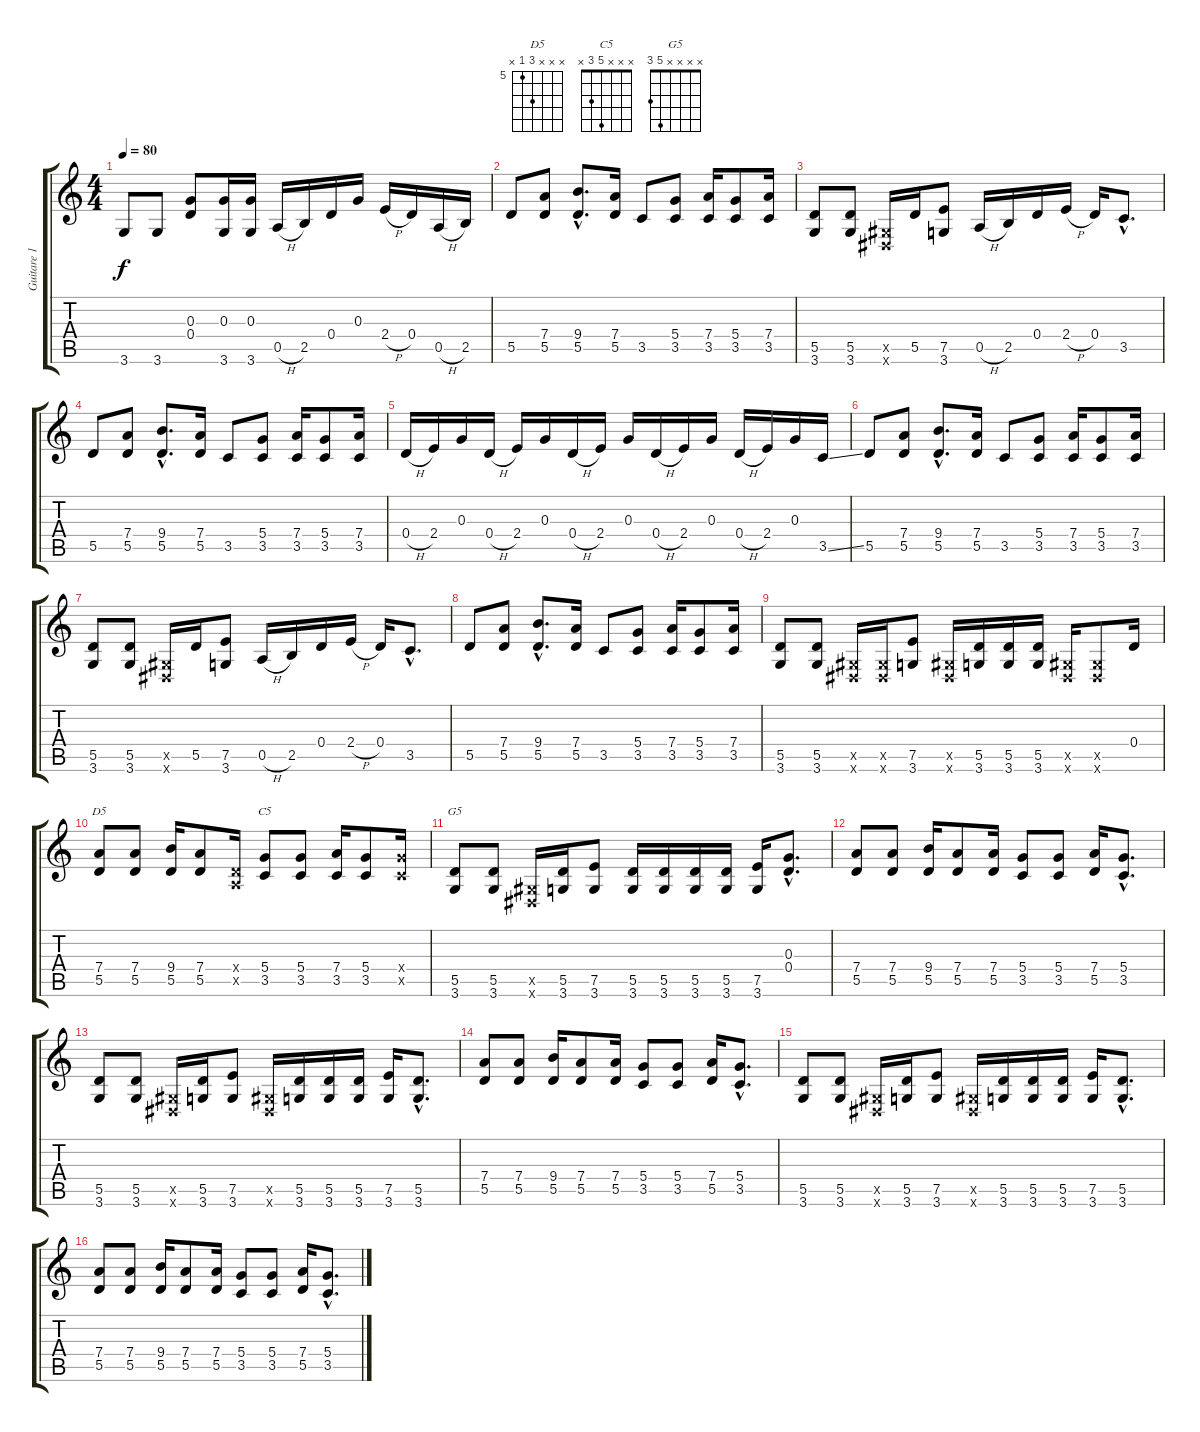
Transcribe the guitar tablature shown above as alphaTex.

\track ("Guitare 1" "Guitare 1") {instrument electricguitarclean}
\staff {score tabs}
\tuning (E4 B3 G3 D3 A2 E2) {hide}
\chord ("D5" x x x 7 5 x) {firstfret 5}
\chord ("C5" x x x 5 3 x)
\chord ("G5" x x x x 5 3)
\ts (4 4)
\tempo 80
\clef g2
\ks c
3.6.8{dy f} 3.6.8 (0.3 0.4).8 (0.3 3.6).16 (0.3 3.6).16 0.5{h}.16 2.5.16 0.4.16 0.3.16 2.4{h}.16 0.4.16 0.5{h}.16 2.5.16 |
5.5.8 (7.4 5.5).8 (9.4{hac} 5.5{hac}).8{d} (7.4 5.5).16 3.5.8 (5.4 3.5).8 (7.4 3.5).16 (5.4 3.5).8 (7.4 3.5).16 |
(5.5 3.6).8 (5.5 3.6).8 (-1.5{x} -1.6{x}).16 5.5.16 (7.5 3.6).8 0.5{h}.16 2.5.16 0.4.16 2.4{h}.16 0.4.16 3.5{hac}.8{d} |
5.5.8 (7.4 5.5).8 (9.4{hac} 5.5{hac}).8{d} (7.4 5.5).16 3.5.8 (5.4 3.5).8 (7.4 3.5).16 (5.4 3.5).8 (7.4 3.5).16 |
0.4{h}.16 2.4.16 0.3.16 0.4{h}.16 2.4.16 0.3.16 0.4{h}.16 2.4.16 0.3.16 0.4{h}.16 2.4.16 0.3.16 0.4{h}.16 2.4.16 0.3.16 3.5{ss}.16 |
5.5.8 (7.4 5.5).8 (9.4{hac} 5.5{hac}).8{d} (7.4 5.5).16 3.5.8 (5.4 3.5).8 (7.4 3.5).16 (5.4 3.5).8 (7.4 3.5).16 |
(5.5 3.6).8 (5.5 3.6).8 (-1.5{x} -1.6{x}).16 5.5.16 (7.5 3.6).8 0.5{h}.16 2.5.16 0.4.16 2.4{h}.16 0.4.16 3.5{hac}.8{d} |
5.5.8 (7.4 5.5).8 (9.4{hac} 5.5{hac}).8{d} (7.4 5.5).16 3.5.8 (5.4 3.5).8 (7.4 3.5).16 (5.4 3.5).8 (7.4 3.5).16 |
(5.5 3.6).8 (5.5 3.6).8 (-1.5{x} -1.6{x}).16 (-1.5{x} -1.6{x}).16 (7.5 3.6).8 (-1.5{x} -1.6{x}).16 (5.5 3.6).16 (5.5 3.6).16 (5.5 3.6).16 (-1.5{x} -1.6{x}).16 (-1.5{x} -1.6{x}).8 0.4.16 |
(7.4 5.5).8{ch "D5"} (7.4 5.5).8 (9.4 5.5).16 (7.4 5.5).8 (0.4{x} 0.5{x}).16 (5.4 3.5).8{ch "C5"} (5.4 3.5).8 (7.4 3.5).16 (5.4 3.5).8 (5.4{x} 3.5{x}).16 |
(5.5 3.6).8{ch "G5"} (5.5 3.6).8 (-1.5{x} -1.6{x}).16 (5.5 3.6).16 (7.5 3.6).8 (5.5 3.6).16 (5.5 3.6).16 (5.5 3.6).16 (5.5 3.6).16 (7.5 3.6).16 (0.3{hac} 0.4{hac}).8{d} |
(7.4 5.5).8 (7.4 5.5).8 (9.4 5.5).16 (7.4 5.5).8 (7.4 5.5).16 (5.4 3.5).8 (5.4 3.5).8 (7.4 5.5).16 (5.4{hac} 3.5{hac}).8{d} |
(5.5 3.6).8 (5.5 3.6).8 (-1.5{x} -1.6{x}).16 (5.5 3.6).16 (7.5 3.6).8 (-1.5{x} -1.6{x}).16 (5.5 3.6).16 (5.5 3.6).16 (5.5 3.6).16 (7.5 3.6).16 (5.5{hac} 3.6{hac}).8{d} |
(7.4 5.5).8 (7.4 5.5).8 (9.4 5.5).16 (7.4 5.5).8 (7.4 5.5).16 (5.4 3.5).8 (5.4 3.5).8 (7.4 5.5).16 (5.4{hac} 3.5{hac}).8{d} |
(5.5 3.6).8 (5.5 3.6).8 (-1.5{x} -1.6{x}).16 (5.5 3.6).16 (7.5 3.6).8 (-1.5{x} -1.6{x}).16 (5.5 3.6).16 (5.5 3.6).16 (5.5 3.6).16 (7.5 3.6).16 (5.5{hac} 3.6{hac}).8{d} |
(7.4 5.5).8 (7.4 5.5).8 (9.4 5.5).16 (7.4 5.5).8 (7.4 5.5).16 (5.4 3.5).8 (5.4 3.5).8 (7.4 5.5).16 (5.4{hac} 3.5{hac}).8{d}
